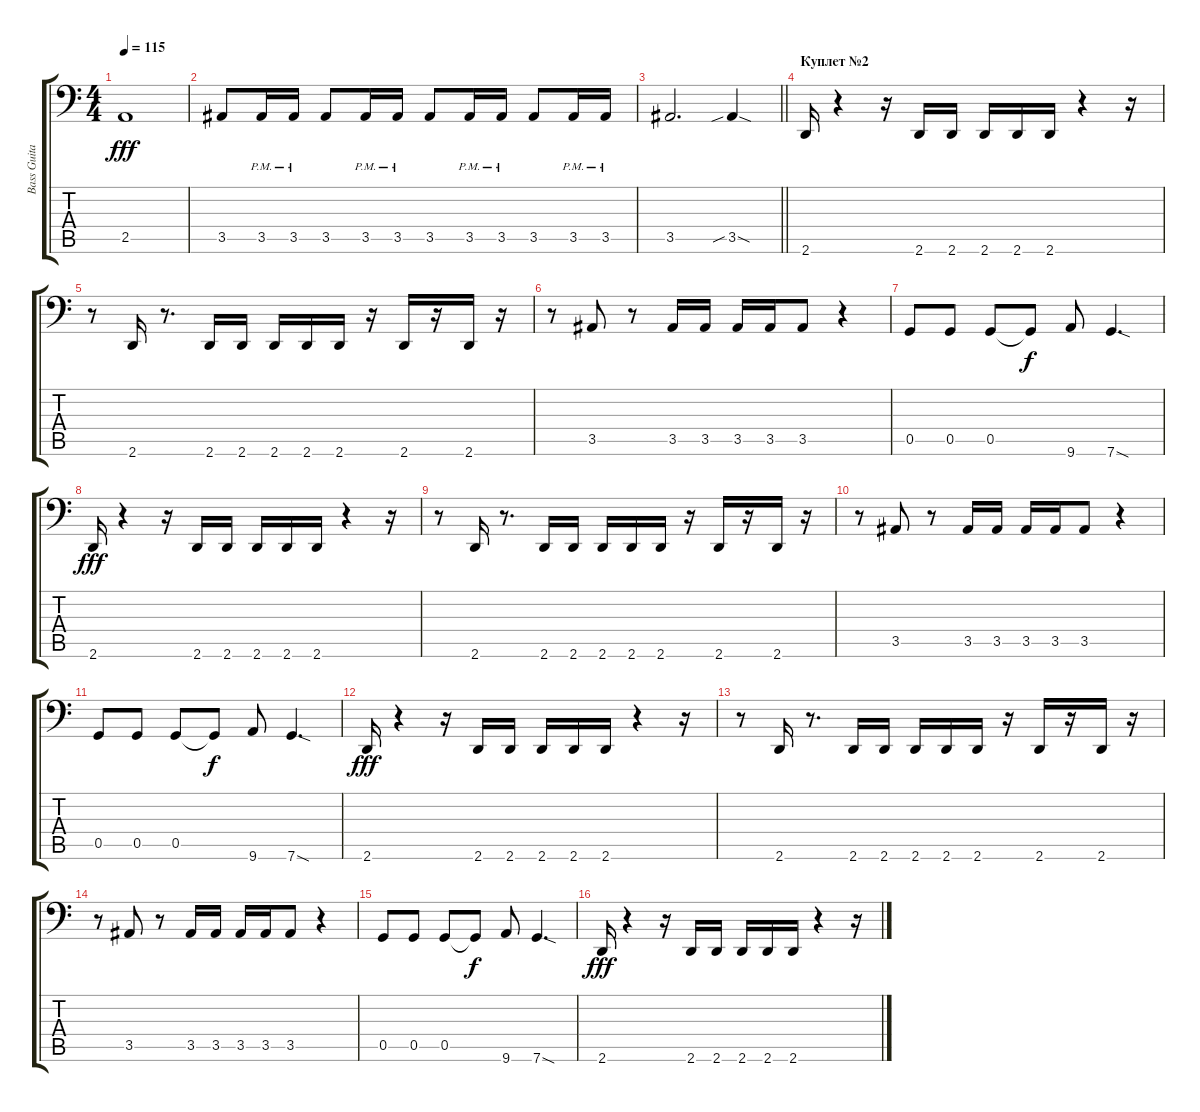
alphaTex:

\track ("Bass Guitar" "Bass Guita") {instrument electricbasspick}
\staff {score tabs}
\tuning (D3 A2 F2 C2 G1 C1) {hide}
\ts (4 4)
\tempo 115
\clef f4
\ks c
2.5.1{dy fff} |
3.5.8 3.5{pm}.16 3.5{pm}.16 3.5.8 3.5{pm}.16 3.5{pm}.16 3.5.8 3.5{pm}.16 3.5{pm}.16 3.5.8 3.5{pm}.16 3.5{pm}.16 |
\barLineRight lightlight
3.5.2{d} 3.5{sib sod}.4 |
\section ("" "Куплет №2")
2.6.16 r.4 r.16 2.6.16 2.6.16 2.6.16 2.6.16 2.6.16 r.4 r.16 |
r.8 2.6.16 r.8{d} 2.6.16 2.6.16 2.6.16 2.6.16 2.6.16 r.16 2.6.16 r.16 2.6.16 r.16 |
r.8 3.5.8 r.8 3.5.16 3.5.16 3.5.16 3.5.16 3.5.8 r.4 |
0.5.8 0.5.8 0.5.8 0.5{t}.8{dy f} 9.6.8 7.6{sod}.4{d} |
2.6.16{dy fff} r.4 r.16 2.6.16 2.6.16 2.6.16 2.6.16 2.6.16 r.4 r.16 |
r.8 2.6.16 r.8{d} 2.6.16 2.6.16 2.6.16 2.6.16 2.6.16 r.16 2.6.16 r.16 2.6.16 r.16 |
r.8 3.5.8 r.8 3.5.16 3.5.16 3.5.16 3.5.16 3.5.8 r.4 |
0.5.8 0.5.8 0.5.8 0.5{t}.8{dy f} 9.6.8 7.6{sod}.4{d} |
2.6.16{dy fff} r.4 r.16 2.6.16 2.6.16 2.6.16 2.6.16 2.6.16 r.4 r.16 |
r.8 2.6.16 r.8{d} 2.6.16 2.6.16 2.6.16 2.6.16 2.6.16 r.16 2.6.16 r.16 2.6.16 r.16 |
r.8 3.5.8 r.8 3.5.16 3.5.16 3.5.16 3.5.16 3.5.8 r.4 |
0.5.8 0.5.8 0.5.8 0.5{t}.8{dy f} 9.6.8 7.6{sod}.4{d} |
2.6.16{dy fff} r.4 r.16 2.6.16 2.6.16 2.6.16 2.6.16 2.6.16 r.4 r.16
